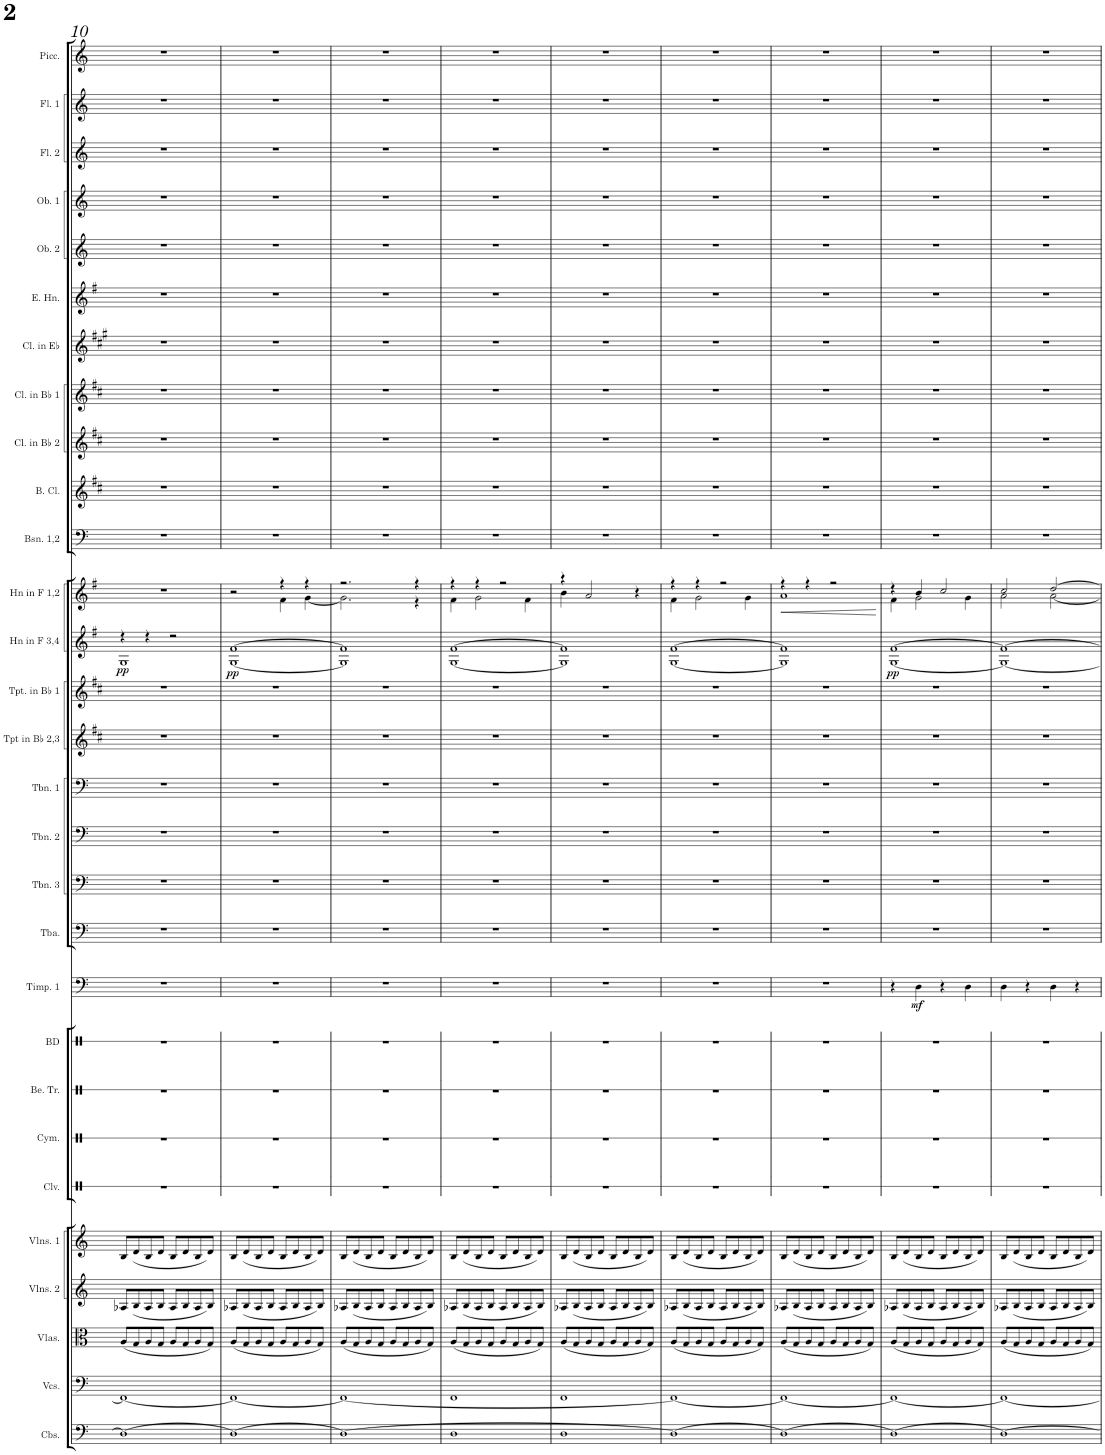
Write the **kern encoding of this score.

**kern	**kern	**kern	**kern	**kern	**kern	**kern	**kern	**kern	**kern	**dynam	**kern	**kern	**kern	**kern	**kern	**kern	**kern	**dynam	**kern	**dynam	**kern	**kern	**kern	**kern	**kern	**kern	**kern	**kern	**kern	**kern	**kern
*part29	*part28	*part27	*part26	*part25	*part24	*part23	*part22	*part21	*part20	*part20	*part19	*part18	*part17	*part16	*part15	*part14	*part13	*part13	*part12	*part12	*part11	*part10	*part9	*part8	*part7	*part6	*part5	*part4	*part3	*part2	*part1
*staff29	*staff28	*staff27	*staff26	*staff25	*staff24	*staff23	*staff22	*staff21	*staff20	*staff20	*staff19	*staff18	*staff17	*staff16	*staff15	*staff14	*staff13	*staff13	*staff12	*staff12	*staff11	*staff10	*staff9	*staff8	*staff7	*staff6	*staff5	*staff4	*staff3	*staff2	*staff1
*I"Contrabasses	*I"Violoncellos	*I"Violas	*I"Violins 2	*I"Violins 1	*I"Claves	*I"Cymbal	*I"Bell Tree	*I"Bass Drum	*I"Timpani 1	*	*I"Tuba	*I"Trombone 3	*I"Trombone 2	*I"Trombone 1	*I"Tpt in Bb 2,3	*I"Tpt in Bb 1	*I"Hn in F 3,4	*	*I"Hn in F 1,2	*	*I"Bassoon 1,2	*I"Bass Clarinet	*I"Clarinet in Bb 2	*I"Clarinet in Bb 1	*I"Clarinet in Eb	*I"English Horn	*I"Oboe 2	*I"Oboe 1	*I"Flute 2	*I"Flute 1	*I"Piccolo
*I'Cbs.	*I'Vcs.	*I'Vlas.	*I'Vlns. 2	*I'Vlns. 1	*I'Clv.	*I'Cym.	*I'Be. Tr.	*I'BD	*I'Timp. 1	*	*I'Tba.	*I'Tbn. 3	*I'Tbn. 2	*I'Tbn. 1	*I'Tpt in Bb 2,3	*I'Tpt. in Bb 1	*I'Hn in F 3,4	*	*I'Hn in F 1,2	*	*I'Bsn. 1,2	*I'B. Cl.	*I'Cl. in Bb 2	*I'Cl. in Bb 1	*I'Cl. in Eb	*I'E. Hn.	*I'Ob. 2	*I'Ob. 1	*I'Fl. 2	*I'Fl. 1	*I'Picc.
!!LO:PB:g=z
*clefF4	*clefF4	*clefC3	*clefG2	*clefG2	*clefX	*clefX	*clefX	*clefX	*clefF4	*	*clefF4	*clefF4	*clefF4	*clefF4	*clefG2	*clefG2	*clefG2	*	*clefG2	*	*clefF4	*clefG2	*clefG2	*clefG2	*clefG2	*clefG2	*clefG2	*clefG2	*clefG2	*clefG2	*clefG2
*Trd7c12	*	*	*	*	*	*	*	*	*	*	*	*	*	*	*Trd1c2	*Trd1c2	*Trd4c7	*	*Trd4c7	*	*	*Trd8c14	*Trd1c2	*Trd1c2	*Trd1c2	*Trd4c7	*	*	*	*	*Trd-7c-12
*k[]	*k[]	*k[]	*k[]	*k[]	*k[]	*k[]	*k[]	*k[]	*k[]	*	*k[]	*k[]	*k[]	*k[]	*k[f#c#]	*k[f#c#]	*k[f#]	*	*k[f#]	*	*k[]	*k[f#c#]	*k[f#c#]	*k[f#c#]	*k[f#c#g#]	*k[f#]	*k[]	*k[]	*k[]	*k[]	*k[]
*M4/4	*M4/4	*M4/4	*M4/4	*M4/4	*M4/4	*M4/4	*M4/4	*M4/4	*M4/4	*	*M4/4	*M4/4	*M4/4	*M4/4	*M4/4	*M4/4	*M4/4	*	*M4/4	*	*M4/4	*M4/4	*M4/4	*M4/4	*M4/4	*M4/4	*M4/4	*M4/4	*M4/4	*M4/4	*M4/4
=10	=10	=10	=10	=10	=10	=10	=10	=10	=10	=10	=10	=10	=10	=10	=10	=10	=10	=10	=10	=10	=10	=10	=10	=10	=10	=10	=10	=10	=10	=10	=10
*	*	*	*	*	*	*	*	*	*	*	*	*	*	*	*	*	*^	*	*	*	*	*	*	*	*	*	*	*	*	*	*
!	!	!	!	!	!	!	!	!	!	!	!	!	!	!	!	!	!	!	!LO:DY:b	!	!	!	!	!	!	!	!	!	!	!	!	!
1D_	1FF_	(8A/L	8A-X/L	8B/L	1r	1r	1r	1r	1r	.	1r	1r	1r	1r	1r	1r	4r	1G	pp	1r	.	1r	1r	1r	1r	1r	1r	1r	1r	1r	1r	1r
.	.	8G/	8B/	8d/	.	.	.	.	.	.	.	.	.	.	.	.	.	.	.	.	.	.	.	.	.	.	.	.	.	.	.	.
.	.	8A/	8A-/	8B/	.	.	.	.	.	.	.	.	.	.	.	.	4r	.	.	.	.	.	.	.	.	.	.	.	.	.	.	.
.	.	8G/J	8B/J	8d/J	.	.	.	.	.	.	.	.	.	.	.	.	.	.	.	.	.	.	.	.	.	.	.	.	.	.	.	.
.	.	8A/L	8A-/L	8B/L	.	.	.	.	.	.	.	.	.	.	.	.	2r	.	.	.	.	.	.	.	.	.	.	.	.	.	.	.
.	.	8G/	(8B/	(8d/	.	.	.	.	.	.	.	.	.	.	.	.	.	.	.	.	.	.	.	.	.	.	.	.	.	.	.	.
.	.	8A/	8A-/)	8B/)	.	.	.	.	.	.	.	.	.	.	.	.	.	.	.	.	.	.	.	.	.	.	.	.	.	.	.	.
.	.	8G/J)	8B/J	8d/J	.	.	.	.	.	.	.	.	.	.	.	.	.	.	.	.	.	.	.	.	.	.	.	.	.	.	.	.
=11	=11	=11	=11	=11	=11	=11	=11	=11	=11	=11	=11	=11	=11	=11	=11	=11	=11	=11	=11	=11	=11	=11	=11	=11	=11	=11	=11	=11	=11	=11	=11	=11
*	*	*	*	*	*	*	*	*	*	*	*	*	*	*	*	*	*	*	*	*^	*	*	*	*	*	*	*	*	*	*	*	*
!	!	!	!	!	!	!	!	!	!	!	!	!	!	!	!	!	!	!	!LO:DY:b	!	!	!	!	!	!	!	!	!	!	!	!	!	!
1D_	1FF_	(8A/L	8A-X/L	8B/L	1r	1r	1r	1r	1r	.	1r	1r	1r	1r	1r	1r	[1f#	[1G	pp	2r	2ryy	.	1r	1r	1r	1r	1r	1r	1r	1r	1r	1r	1r
.	.	8G/	8B/	8d/	.	.	.	.	.	.	.	.	.	.	.	.	.	.	.	.	.	.	.	.	.	.	.	.	.	.	.	.	.
.	.	8A/	8A-/	8B/	.	.	.	.	.	.	.	.	.	.	.	.	.	.	.	.	.	.	.	.	.	.	.	.	.	.	.	.	.
.	.	8G/J	8B/J	8d/J	.	.	.	.	.	.	.	.	.	.	.	.	.	.	.	.	.	.	.	.	.	.	.	.	.	.	.	.	.
.	.	8A/L	8A-/L	8B/L	.	.	.	.	.	.	.	.	.	.	.	.	.	.	.	4r	4f#\	.	.	.	.	.	.	.	.	.	.	.	.
.	.	8G/	(8B/	(8d/	.	.	.	.	.	.	.	.	.	.	.	.	.	.	.	.	.	.	.	.	.	.	.	.	.	.	.	.	.
.	.	8A/	8A-/)	8B/)	.	.	.	.	.	.	.	.	.	.	.	.	.	.	.	4r	[4g\	.	.	.	.	.	.	.	.	.	.	.	.
.	.	8G/J)	8B/J	8d/J	.	.	.	.	.	.	.	.	.	.	.	.	.	.	.	.	.	.	.	.	.	.	.	.	.	.	.	.	.
=12	=12	=12	=12	=12	=12	=12	=12	=12	=12	=12	=12	=12	=12	=12	=12	=12	=12	=12	=12	=12	=12	=12	=12	=12	=12	=12	=12	=12	=12	=12	=12	=12	=12
1D_	1FF_	(8A/L	8A-X/L	8B/L	1r	1r	1r	1r	1r	.	1r	1r	1r	1r	1r	1r	1f#]	1G]	.	2.r	2.g\]	.	1r	1r	1r	1r	1r	1r	1r	1r	1r	1r	1r
.	.	8G/	8B/	8d/	.	.	.	.	.	.	.	.	.	.	.	.	.	.	.	.	.	.	.	.	.	.	.	.	.	.	.	.	.
.	.	8A/	8A-/	8B/	.	.	.	.	.	.	.	.	.	.	.	.	.	.	.	.	.	.	.	.	.	.	.	.	.	.	.	.	.
.	.	8G/J	8B/J	8d/J	.	.	.	.	.	.	.	.	.	.	.	.	.	.	.	.	.	.	.	.	.	.	.	.	.	.	.	.	.
.	.	8A/L	8A-/L	8B/L	.	.	.	.	.	.	.	.	.	.	.	.	.	.	.	.	.	.	.	.	.	.	.	.	.	.	.	.	.
.	.	8G/	(8B/	(8d/	.	.	.	.	.	.	.	.	.	.	.	.	.	.	.	.	.	.	.	.	.	.	.	.	.	.	.	.	.
.	.	8A/	8A-/)	8B/)	.	.	.	.	.	.	.	.	.	.	.	.	.	.	.	4r	4r	.	.	.	.	.	.	.	.	.	.	.	.
.	.	8G/J)	8B/J	8d/J	.	.	.	.	.	.	.	.	.	.	.	.	.	.	.	.	.	.	.	.	.	.	.	.	.	.	.	.	.
=13	=13	=13	=13	=13	=13	=13	=13	=13	=13	=13	=13	=13	=13	=13	=13	=13	=13	=13	=13	=13	=13	=13	=13	=13	=13	=13	=13	=13	=13	=13	=13	=13	=13
1D	1FF	(8A/L	8A-X/L	8B/L	1r	1r	1r	1r	1r	.	1r	1r	1r	1r	1r	1r	[1f#	[1G	.	4r	4f#\	.	1r	1r	1r	1r	1r	1r	1r	1r	1r	1r	1r
.	.	8G/	8B/	8d/	.	.	.	.	.	.	.	.	.	.	.	.	.	.	.	.	.	.	.	.	.	.	.	.	.	.	.	.	.
.	.	8A/	8A-/	8B/	.	.	.	.	.	.	.	.	.	.	.	.	.	.	.	4r	2g\	.	.	.	.	.	.	.	.	.	.	.	.
.	.	8G/J	8B/J	8d/J	.	.	.	.	.	.	.	.	.	.	.	.	.	.	.	.	.	.	.	.	.	.	.	.	.	.	.	.	.
.	.	8A/L	8A-/L	8B/L	.	.	.	.	.	.	.	.	.	.	.	.	.	.	.	2r	.	.	.	.	.	.	.	.	.	.	.	.	.
.	.	8G/	(8B/	(8d/	.	.	.	.	.	.	.	.	.	.	.	.	.	.	.	.	.	.	.	.	.	.	.	.	.	.	.	.	.
.	.	8A/	8A-/)	8B/)	.	.	.	.	.	.	.	.	.	.	.	.	.	.	.	.	4f#\	.	.	.	.	.	.	.	.	.	.	.	.
.	.	8G/J)	8B/J	8d/J	.	.	.	.	.	.	.	.	.	.	.	.	.	.	.	.	.	.	.	.	.	.	.	.	.	.	.	.	.
=14	=14	=14	=14	=14	=14	=14	=14	=14	=14	=14	=14	=14	=14	=14	=14	=14	=14	=14	=14	=14	=14	=14	=14	=14	=14	=14	=14	=14	=14	=14	=14	=14	=14
1D	1FF	(8A/L	8A-X/L	8B/L	1r	1r	1r	1r	1r	.	1r	1r	1r	1r	1r	1r	1f#]	1G]	.	4r	4b\	.	1r	1r	1r	1r	1r	1r	1r	1r	1r	1r	1r
.	.	8G/	8B/	8d/	.	.	.	.	.	.	.	.	.	.	.	.	.	.	.	.	.	.	.	.	.	.	.	.	.	.	.	.	.
.	.	8A/	8A-/	8B/	.	.	.	.	.	.	.	.	.	.	.	.	.	.	.	2a/	2.ryy	.	.	.	.	.	.	.	.	.	.	.	.
.	.	8G/J	8B/J	8d/J	.	.	.	.	.	.	.	.	.	.	.	.	.	.	.	.	.	.	.	.	.	.	.	.	.	.	.	.	.
.	.	8A/L	8A-/L	8B/L	.	.	.	.	.	.	.	.	.	.	.	.	.	.	.	.	.	.	.	.	.	.	.	.	.	.	.	.	.
.	.	8G/	(8B/	(8d/	.	.	.	.	.	.	.	.	.	.	.	.	.	.	.	.	.	.	.	.	.	.	.	.	.	.	.	.	.
.	.	8A/	8A-/)	8B/)	.	.	.	.	.	.	.	.	.	.	.	.	.	.	.	4r	.	.	.	.	.	.	.	.	.	.	.	.	.
.	.	8G/J)	8B/J	8d/J	.	.	.	.	.	.	.	.	.	.	.	.	.	.	.	.	.	.	.	.	.	.	.	.	.	.	.	.	.
=15	=15	=15	=15	=15	=15	=15	=15	=15	=15	=15	=15	=15	=15	=15	=15	=15	=15	=15	=15	=15	=15	=15	=15	=15	=15	=15	=15	=15	=15	=15	=15	=15	=15
1D_	1FF_	(8A/L	8A-X/L	8B/L	1r	1r	1r	1r	1r	.	1r	1r	1r	1r	1r	1r	[1f#	[1G	.	4r	4f#\	.	1r	1r	1r	1r	1r	1r	1r	1r	1r	1r	1r
.	.	8G/	8B/	8d/	.	.	.	.	.	.	.	.	.	.	.	.	.	.	.	.	.	.	.	.	.	.	.	.	.	.	.	.	.
.	.	8A/	8A-/	8B/	.	.	.	.	.	.	.	.	.	.	.	.	.	.	.	4r	2g\	.	.	.	.	.	.	.	.	.	.	.	.
.	.	8G/J	8B/J	8d/J	.	.	.	.	.	.	.	.	.	.	.	.	.	.	.	.	.	.	.	.	.	.	.	.	.	.	.	.	.
.	.	8A/L	8A-/L	8B/L	.	.	.	.	.	.	.	.	.	.	.	.	.	.	.	2r	.	.	.	.	.	.	.	.	.	.	.	.	.
.	.	8G/	(8B/	(8d/	.	.	.	.	.	.	.	.	.	.	.	.	.	.	.	.	.	.	.	.	.	.	.	.	.	.	.	.	.
.	.	8A/	8A-/)	8B/)	.	.	.	.	.	.	.	.	.	.	.	.	.	.	.	.	4g\	.	.	.	.	.	.	.	.	.	.	.	.
.	.	8G/J)	8B/J	8d/J	.	.	.	.	.	.	.	.	.	.	.	.	.	.	.	.	.	.	.	.	.	.	.	.	.	.	.	.	.
=16	=16	=16	=16	=16	=16	=16	=16	=16	=16	=16	=16	=16	=16	=16	=16	=16	=16	=16	=16	=16	=16	=16	=16	=16	=16	=16	=16	=16	=16	=16	=16	=16	=16
!	!	!	!	!	!	!	!	!	!	!	!	!	!	!	!	!	!	!	!	!	!	!LO:HP:b	!	!	!	!	!	!	!	!	!	!	!
1D_	1FF_	(8A/L	8A-X/L	8B/L	1r	1r	1r	1r	1r	.	1r	1r	1r	1r	1r	1r	1f#]	1G]	.	4r	1a	<	1r	1r	1r	1r	1r	1r	1r	1r	1r	1r	1r
.	.	8G/	8B/	8d/	.	.	.	.	.	.	.	.	.	.	.	.	.	.	.	.	.	.	.	.	.	.	.	.	.	.	.	.	.
.	.	8A/	8A-/	8B/	.	.	.	.	.	.	.	.	.	.	.	.	.	.	.	4r	.	.	.	.	.	.	.	.	.	.	.	.	.
.	.	8G/J	8B/J	8d/J	.	.	.	.	.	.	.	.	.	.	.	.	.	.	.	.	.	.	.	.	.	.	.	.	.	.	.	.	.
.	.	8A/L	8A-/L	8B/L	.	.	.	.	.	.	.	.	.	.	.	.	.	.	.	2r	.	.	.	.	.	.	.	.	.	.	.	.	.
.	.	8G/	(8B/	(8d/	.	.	.	.	.	.	.	.	.	.	.	.	.	.	.	.	.	.	.	.	.	.	.	.	.	.	.	.	.
.	.	8A/	8A-/)	8B/)	.	.	.	.	.	.	.	.	.	.	.	.	.	.	.	.	.	.	.	.	.	.	.	.	.	.	.	.	.
.	.	8G/J)	8B/J	8d/J	.	.	.	.	.	.	.	.	.	.	.	.	.	.	.	.	.	.	.	.	.	.	.	.	.	.	.	.	.
*	*	*	*	*	*	*	*	*	*	*	*	*	*	*	*	*	*v	*v	*	*	*	*	*	*	*	*	*	*	*	*	*	*	*
*	*	*	*	*	*	*	*	*	*	*	*	*	*	*	*	*	*	*	*v	*v	*	*	*	*	*	*	*	*	*	*	*	*
.	.	.	.	.	.	.	.	.	.	.	.	.	.	.	.	.	.	.	.	[	.	.	.	.	.	.	.	.	.	.	.
=17	=17	=17	=17	=17	=17	=17	=17	=17	=17	=17	=17	=17	=17	=17	=17	=17	=17	=17	=17	=17	=17	=17	=17	=17	=17	=17	=17	=17	=17	=17	=17
*	*	*	*	*	*	*	*	*	*	*	*	*	*	*	*	*	*^	*	*^	*	*	*	*	*	*	*	*	*	*	*	*
!	!	!	!	!	!	!	!	!	!	!	!	!	!	!	!	!	!	!	!LO:DY:b	!	!	!	!	!	!	!	!	!	!	!	!	!	!
1D_	1FF_	(8A/L	8A-X/L	8B/L	1r	1r	1r	1r	4r	.	1r	1r	1r	1r	1r	1r	[1f#	[1G	pp	4r	4f#\	.	1r	1r	1r	1r	1r	1r	1r	1r	1r	1r	1r
.	.	8G/	8B/	8d/	.	.	.	.	.	.	.	.	.	.	.	.	.	.	.	.	.	.	.	.	.	.	.	.	.	.	.	.	.
!	!	!	!	!	!	!	!	!	!	!LO:DY:b	!	!	!	!	!	!	!	!	!	!	!	!	!	!	!	!	!	!	!	!	!	!	!
.	.	8A/	8A-/	8B/	.	.	.	.	4D\	mf	.	.	.	.	.	.	.	.	.	4b/	2g\	.	.	.	.	.	.	.	.	.	.	.	.
.	.	8G/J	8B/J	8d/J	.	.	.	.	.	.	.	.	.	.	.	.	.	.	.	.	.	.	.	.	.	.	.	.	.	.	.	.	.
.	.	8A/L	8A-/L	8B/L	.	.	.	.	4r	.	.	.	.	.	.	.	.	.	.	2cc/	.	.	.	.	.	.	.	.	.	.	.	.	.
.	.	8G/	(8B/	(8d/	.	.	.	.	.	.	.	.	.	.	.	.	.	.	.	.	.	.	.	.	.	.	.	.	.	.	.	.	.
.	.	8A/	8A-/)	8B/)	.	.	.	.	4D\	.	.	.	.	.	.	.	.	.	.	.	4g\	.	.	.	.	.	.	.	.	.	.	.	.
.	.	8G/J)	8B/J	8d/J	.	.	.	.	.	.	.	.	.	.	.	.	.	.	.	.	.	.	.	.	.	.	.	.	.	.	.	.	.
=18	=18	=18	=18	=18	=18	=18	=18	=18	=18	=18	=18	=18	=18	=18	=18	=18	=18	=18	=18	=18	=18	=18	=18	=18	=18	=18	=18	=18	=18	=18	=18	=18	=18
1D_	1FF_	(8A/L	8A-X/L	8B/L	1r	1r	1r	1r	4D\	.	1r	1r	1r	1r	1r	1r	1f#_	1G_	.	2cc/	2a\	.	1r	1r	1r	1r	1r	1r	1r	1r	1r	1r	1r
.	.	8G/	8B/	8d/	.	.	.	.	.	.	.	.	.	.	.	.	.	.	.	.	.	.	.	.	.	.	.	.	.	.	.	.	.
.	.	8A/	8A-/	8B/	.	.	.	.	4r	.	.	.	.	.	.	.	.	.	.	.	.	.	.	.	.	.	.	.	.	.	.	.	.
.	.	8G/J	8B/J	8d/J	.	.	.	.	.	.	.	.	.	.	.	.	.	.	.	.	.	.	.	.	.	.	.	.	.	.	.	.	.
.	.	8A/L	8A-/L	8B/L	.	.	.	.	4D\	.	.	.	.	.	.	.	.	.	.	[2dd/	[2a\	.	.	.	.	.	.	.	.	.	.	.	.
.	.	8G/	(8B/	(8d/	.	.	.	.	.	.	.	.	.	.	.	.	.	.	.	.	.	.	.	.	.	.	.	.	.	.	.	.	.
.	.	8A/	8A-/)	8B/)	.	.	.	.	4r	.	.	.	.	.	.	.	.	.	.	.	.	.	.	.	.	.	.	.	.	.	.	.	.
.	.	8G/J)	8B/J	8d/J	.	.	.	.	.	.	.	.	.	.	.	.	.	.	.	.	.	.	.	.	.	.	.	.	.	.	.	.	.
*	*	*	*	*	*	*	*	*	*	*	*	*	*	*	*	*	*v	*v	*	*	*	*	*	*	*	*	*	*	*	*	*	*	*
*	*	*	*	*	*	*	*	*	*	*	*	*	*	*	*	*	*	*	*v	*v	*	*	*	*	*	*	*	*	*	*	*	*
=	=	=	=	=	=	=	=	=	=	=	=	=	=	=	=	=	=	=	=	=	=	=	=	=	=	=	=	=	=	=	=
*-	*-	*-	*-	*-	*-	*-	*-	*-	*-	*-	*-	*-	*-	*-	*-	*-	*-	*-	*-	*-	*-	*-	*-	*-	*-	*-	*-	*-	*-	*-	*-
